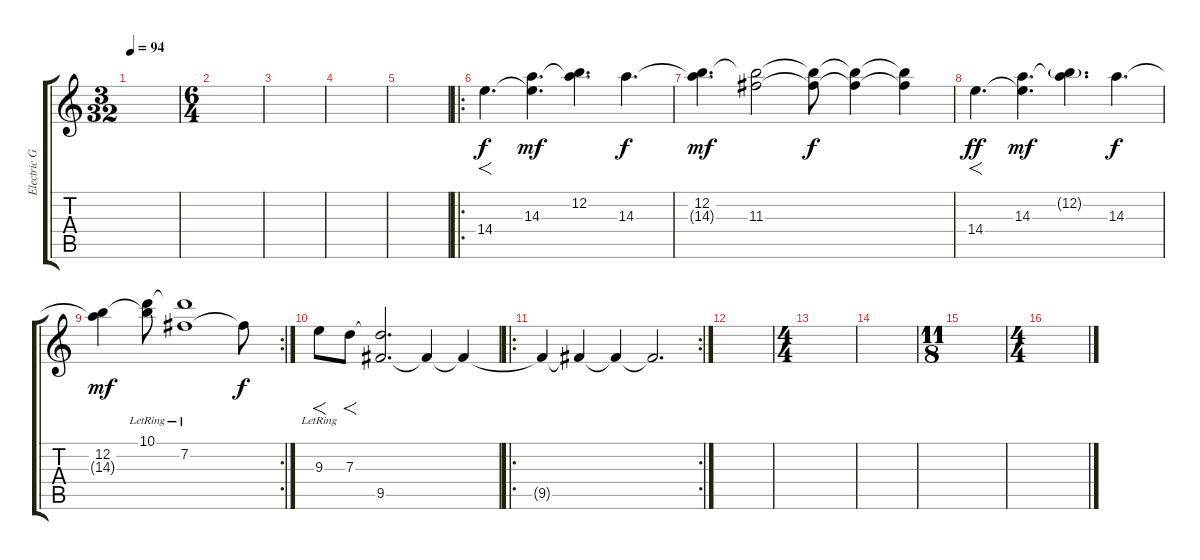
\track ("Electric Guitar" "Electric G") {instrument overdrivenguitar}
\staff {score tabs}
\tuning (E4 B3 G3 D3 A2 E2) {hide}
\ts (3 32)
\tempo 94
\clef g2
\ks c
|
\ts (6 4)
|
|
|
|
\ro
14.4.4{f d volume 13} (14.3 14.4{t}).4{d dy mf} (12.2 14.3{t}).4{d} 14.3.4{d dy f} |
(12.2 14.3{t}).4{d dy mf} (12.2{t} 11.3).2 (12.2{t} 11.3{t}).8{dy f} (12.2{t} 11.3{t}).4{volume 11} (12.2{t} 11.3{t}).4{volume 9} |
14.4.4{f d dy ff volume 13} (14.3 14.4{t}).4{d dy mf} (12.2{g} 14.3{t}).4{d} 14.3.4{d dy f} |
\rc 2
(12.2 14.3{t}).4{dy mf} (10.1{lr} 12.2{t}).8 (10.1{t} 7.2{lr}).1 7.2{t}.8{dy f} |
9.3{lr}.8{f volume 10} 7.3.8{f} (7.3{t} 9.5).2{d} 9.5{t}.4 9.5{t}.4{volume 9} |
\ro
\rc 2
9.5{t}.4{volume 8} 9.5{t}.4{volume 7} 9.5{t}.4{volume 6} 9.5{t}.2{d volume 5} |
|
\ts (4 4)
|
|
\ts (11 8)
|
\ts (4 4)
